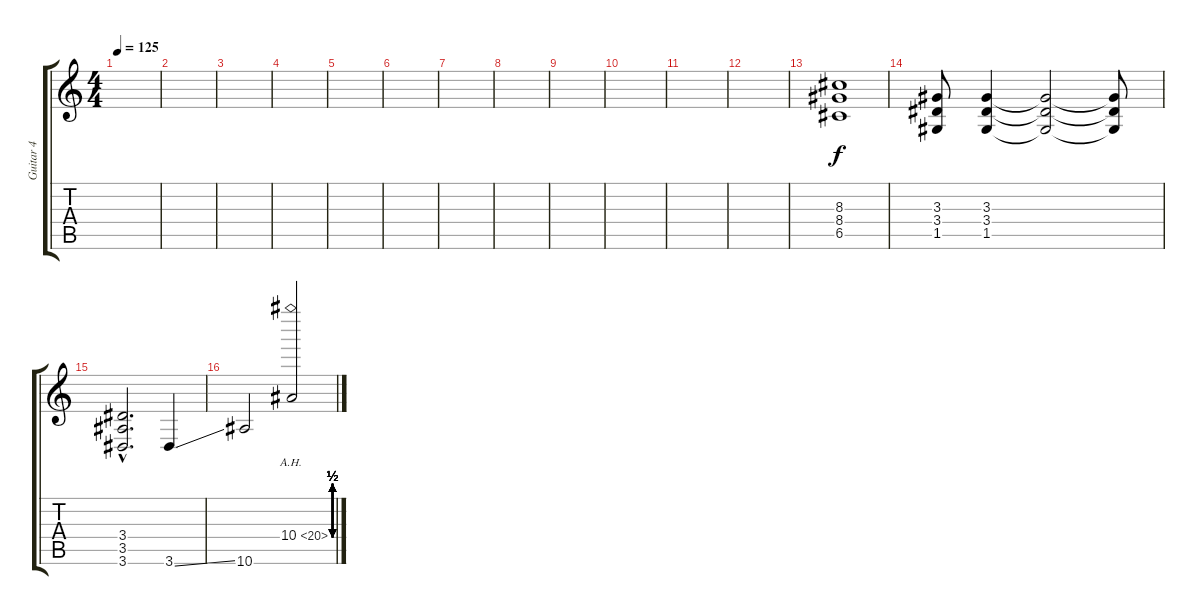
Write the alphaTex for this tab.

\track ("Guitar 4" "Guitar 4") {instrument overdrivenguitar}
\staff {score tabs}
\tuning (D4 A3 F3 C3 G2 C2) {hide}
\ts (4 4)
\tempo 125
\clef g2
\ks c
|
|
|
|
|
|
|
|
|
|
|
|
(8.3 8.4 6.5).1 |
(3.3 3.4 1.5).8 (3.3 3.4 1.5).4 (3.3{t} 3.4{t} 1.5{t}).2 (3.3{t} 3.4{t} 1.5{t}).8 |
(3.4{hac} 3.5{hac} 3.6{hac}).2{d} 3.6{ss}.4 |
10.6.2 10.4{be (custom 0 0 5 2 10 0 15 2 20 0 25 2 30 0 35 2 40 0 45 2 50 0 55 2 60 0) ah 10}.2
